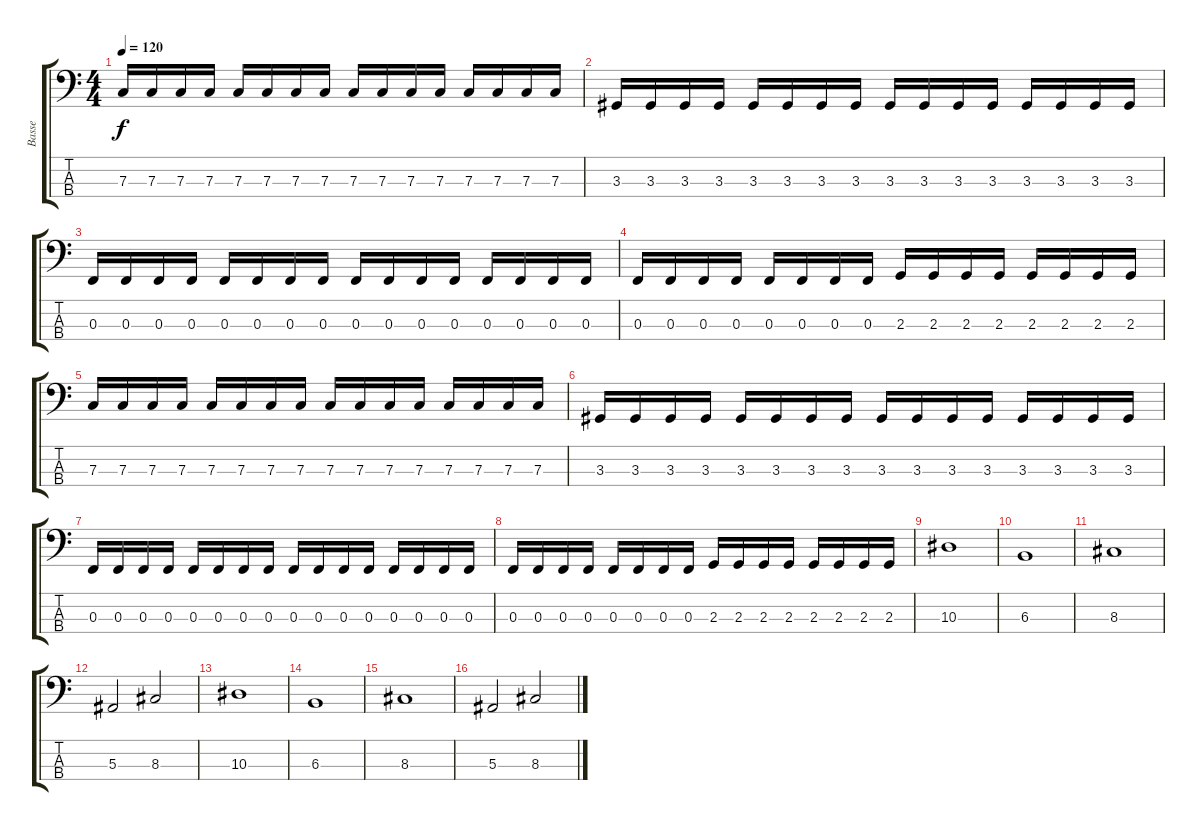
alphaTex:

\track ("Basse" "Basse") {instrument electricbasspick}
\staff {score tabs}
\tuning (Eb2 Bb1 F1 C1) {hide}
\ts (4 4)
\tempo 120
\clef f4
\ks c
7.3.16{dy f} 7.3.16 7.3.16 7.3.16 7.3.16 7.3.16 7.3.16 7.3.16 7.3.16 7.3.16 7.3.16 7.3.16 7.3.16 7.3.16 7.3.16 7.3.16 |
3.3.16 3.3.16 3.3.16 3.3.16 3.3.16 3.3.16 3.3.16 3.3.16 3.3.16 3.3.16 3.3.16 3.3.16 3.3.16 3.3.16 3.3.16 3.3.16 |
0.3.16 0.3.16 0.3.16 0.3.16 0.3.16 0.3.16 0.3.16 0.3.16 0.3.16 0.3.16 0.3.16 0.3.16 0.3.16 0.3.16 0.3.16 0.3.16 |
0.3.16 0.3.16 0.3.16 0.3.16 0.3.16 0.3.16 0.3.16 0.3.16 2.3.16 2.3.16 2.3.16 2.3.16 2.3.16 2.3.16 2.3.16 2.3.16 |
7.3.16 7.3.16 7.3.16 7.3.16 7.3.16 7.3.16 7.3.16 7.3.16 7.3.16 7.3.16 7.3.16 7.3.16 7.3.16 7.3.16 7.3.16 7.3.16 |
3.3.16 3.3.16 3.3.16 3.3.16 3.3.16 3.3.16 3.3.16 3.3.16 3.3.16 3.3.16 3.3.16 3.3.16 3.3.16 3.3.16 3.3.16 3.3.16 |
0.3.16 0.3.16 0.3.16 0.3.16 0.3.16 0.3.16 0.3.16 0.3.16 0.3.16 0.3.16 0.3.16 0.3.16 0.3.16 0.3.16 0.3.16 0.3.16 |
0.3.16 0.3.16 0.3.16 0.3.16 0.3.16 0.3.16 0.3.16 0.3.16 2.3.16 2.3.16 2.3.16 2.3.16 2.3.16 2.3.16 2.3.16 2.3.16 |
10.3.1 |
6.3.1 |
8.3.1 |
5.3.2 8.3.2 |
10.3.1 |
6.3.1 |
8.3.1 |
5.3.2 8.3.2
